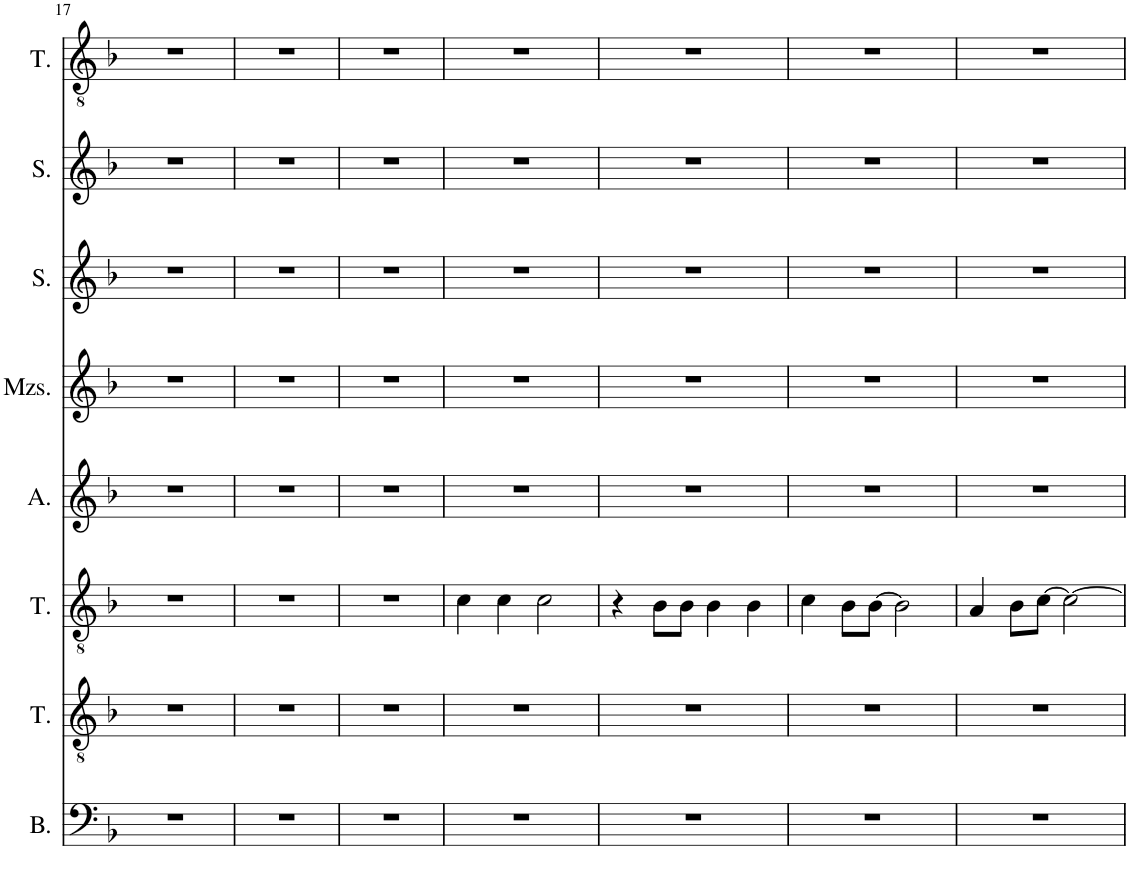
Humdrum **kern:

**kern	**kern	**kern	**kern	**kern	**kern	**kern	**kern
*part8	*part7	*part6	*part5	*part4	*part3	*part2	*part1
*staff8	*staff7	*staff6	*staff5	*staff4	*staff3	*staff2	*staff1
*I"Bass	*I"Tenor	*I"Tenor	*I"Alto	*I"Mezzosoprano	*I"Soprano	*I"Soprano	*I"Tenor
*I'B.	*I'T.	*I'T.	*I'A.	*I'Mzs.	*I'S.	*I'S.	*I'T.
!!LO:PB:g=z
*clefF4	*clefGv2	*clefGv2	*clefG2	*clefG2	*clefG2	*clefG2	*clefGv2
*k[b-]	*k[b-]	*k[b-]	*k[b-]	*k[b-]	*k[b-]	*k[b-]	*k[b-]
*M4/4	*M4/4	*M4/4	*M4/4	*M4/4	*M4/4	*M4/4	*M4/4
=17	=17	=17	=17	=17	=17	=17	=17
1r	1r	1r	1r	1r	1r	1r	1r
=18	=18	=18	=18	=18	=18	=18	=18
1r	1r	1r	1r	1r	1r	1r	1r
=19	=19	=19	=19	=19	=19	=19	=19
1r	1r	1r	1r	1r	1r	1r	1r
=20	=20	=20	=20	=20	=20	=20	=20
1r	1r	4c\	1r	1r	1r	1r	1r
.	.	4c\	.	.	.	.	.
.	.	2c\	.	.	.	.	.
=21	=21	=21	=21	=21	=21	=21	=21
1r	1r	4r	1r	1r	1r	1r	1r
.	.	8B-\L	.	.	.	.	.
.	.	8B-\J	.	.	.	.	.
.	.	4B-\	.	.	.	.	.
.	.	4B-\	.	.	.	.	.
=22	=22	=22	=22	=22	=22	=22	=22
1r	1r	4c\	1r	1r	1r	1r	1r
.	.	8B-\L	.	.	.	.	.
.	.	[8B-\J	.	.	.	.	.
.	.	2B-\]	.	.	.	.	.
=23	=23	=23	=23	=23	=23	=23	=23
1r	1r	4A/	1r	1r	1r	1r	1r
.	.	8B-\L	.	.	.	.	.
.	.	[8c\J	.	.	.	.	.
.	.	2c\_	.	.	.	.	.
=	=	=	=	=	=	=	=
*-	*-	*-	*-	*-	*-	*-	*-
